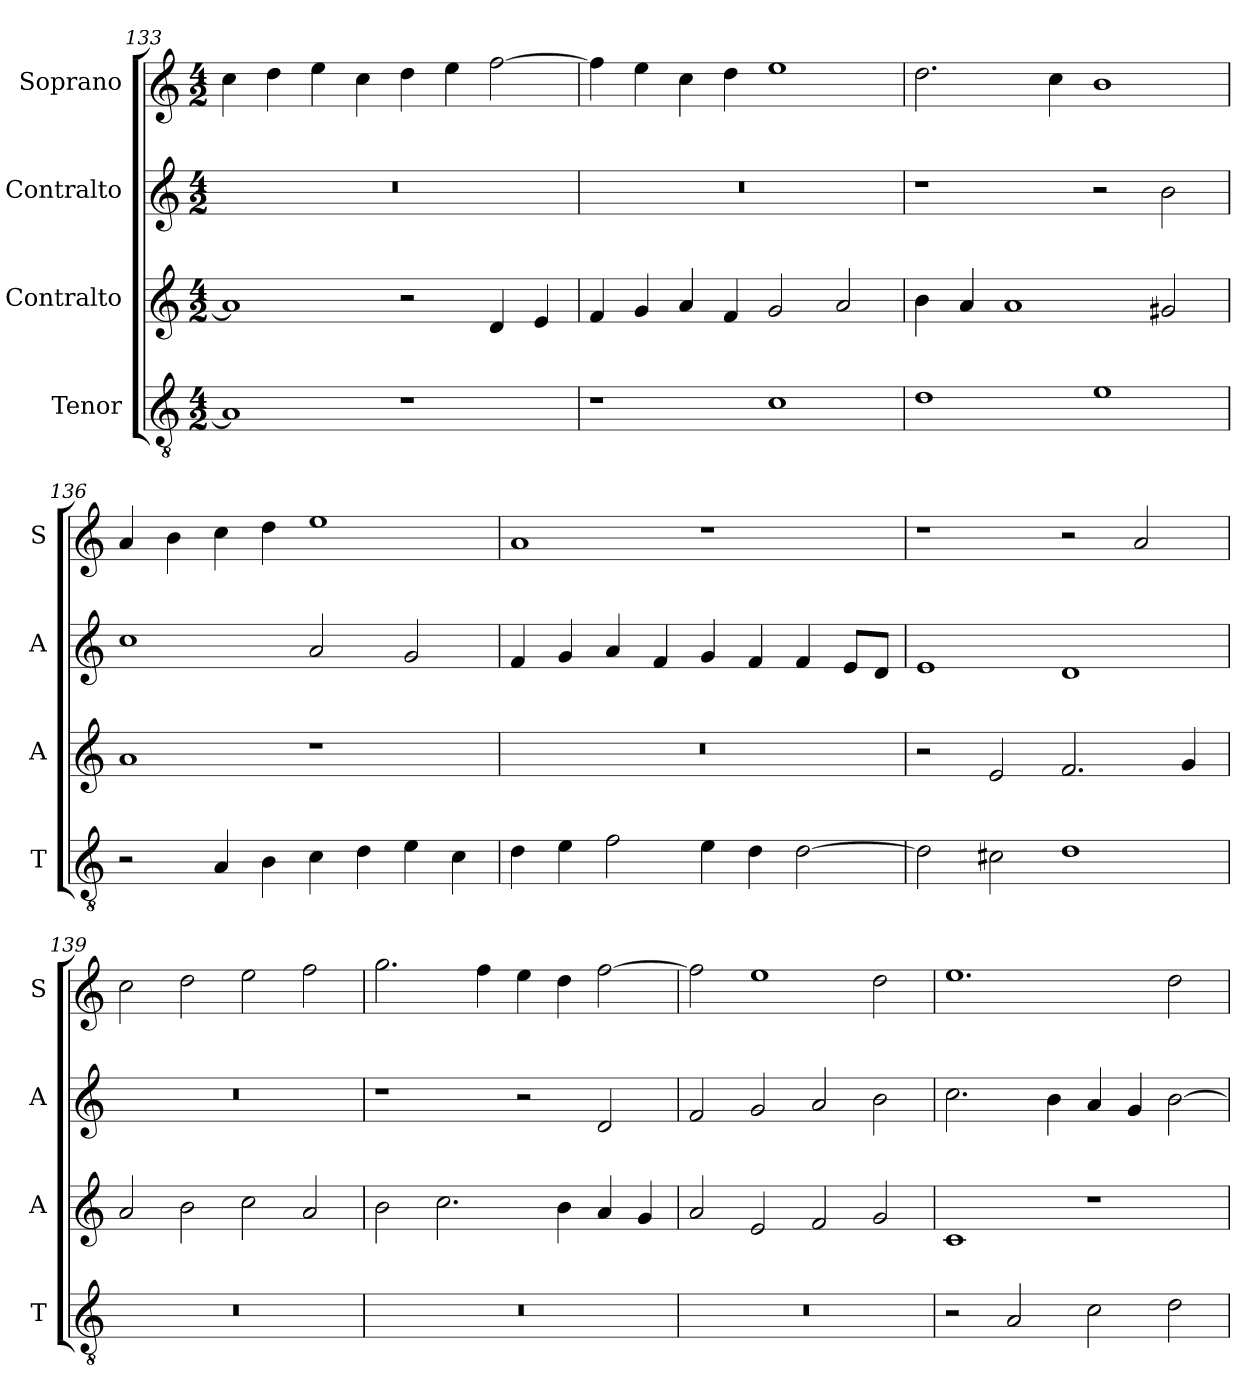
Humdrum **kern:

**kern	**kern	**kern	**kern
*part4	*part3	*part2	*part1
*staff4	*staff3	*staff2	*staff1
*I"Tenor	*I"Contralto	*I"Contralto	*I"Soprano
*I'T	*I'A	*I'A	*I'S
*clefGv2	*clefG2	*clefG2	*clefG2
*k[]	*k[]	*k[]	*k[]
*A:aeo	*A:aeo	*A:aeo	*A:aeo
*M4/2	*M4/2	*M4/2	*M4/2
=133	=133	=133	=133
1A]	1a]	0r	4cc
.	.	.	4dd
.	.	.	4ee
.	.	.	4cc
1r	2r	.	4dd
.	.	.	4ee
.	4d	.	[2ff
.	4e	.	.
=134	=134	=134	=134
1r	4f	0r	4ff]
.	4g	.	4ee
.	4a	.	4cc
.	4f	.	4dd
1c	2g	.	1ee
.	2a	.	.
=135	=135	=135	=135
1d	4b	1r	2.dd
.	4a	.	.
.	1a	.	.
.	.	.	4cc
1e	.	2r	1b
.	2g#X	2b	.
=136	=136	=136	=136
2r	1a	1cc	4a
.	.	.	4b
4A	.	.	4cc
4B	.	.	4dd
4c	1r	2a	1ee
4d	.	.	.
4e	.	2g	.
4c	.	.	.
=137	=137	=137	=137
4d	0r	4f	1a
4e	.	4g	.
2f	.	4a	.
.	.	4f	.
4e	.	4g	1r
4d	.	4f	.
[2d	.	4f	.
.	.	8e/L	.
.	.	8d/J	.
=138	=138	=138	=138
2d]	2r	1e	1r
2c#X	2e	.	.
1d	2.f	1d	2r
.	.	.	2a
.	4g	.	.
=139	=139	=139	=139
0r	2a	0r	2cc
.	2b	.	2dd
.	2cc	.	2ee
.	2a	.	2ff
=140	=140	=140	=140
0r	2b	1r	2.gg
.	2.cc	.	.
.	.	.	4ff
.	.	2r	4ee
.	4b	.	4dd
.	4a	2d	[2ff
.	4g	.	.
=141	=141	=141	=141
0r	2a	2f	2ff]
.	2e	2g	1ee
.	2f	2a	.
.	2g	2b	2dd
=142	=142	=142	=142
2r	1c	2.cc	1.ee
2A	.	.	.
.	.	4b	.
2c	1r	4a	.
.	.	4g	.
2d	.	[2b	2dd
=	=	=	=
*-	*-	*-	*-
